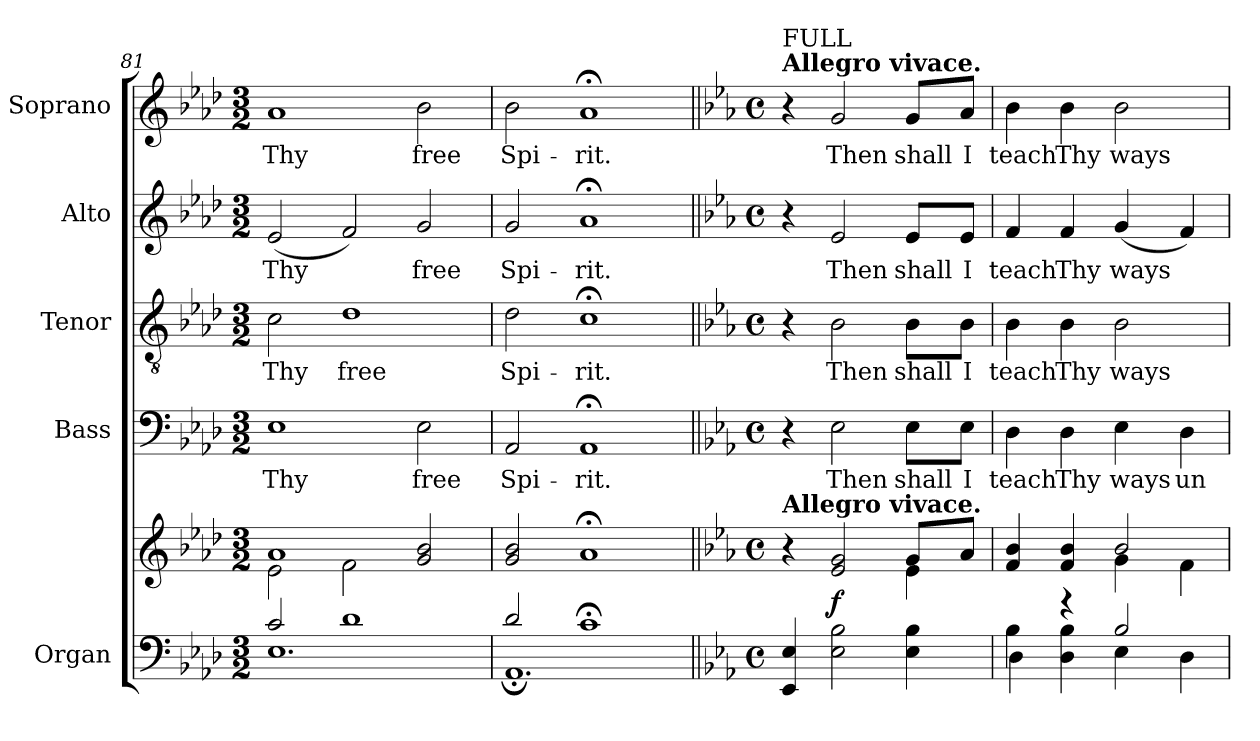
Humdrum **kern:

**kern	**kern	**dynam	**kern	**text	**kern	**text	**kern	**text	**kern	**text
*part5	*part5	*part5	*part4	*part4	*part3	*part3	*part2	*part2	*part1	*part1
*staff6	*staff5	*staff5/6	*staff4	*staff4	*staff3	*staff3	*staff2	*staff2	*staff1	*staff1
*I"Organ	*	*	*I"Bass	*	*I"Tenor	*	*I"Alto	*	*I"Soprano	*
*I'Org.	*	*	*I'B.	*	*I'T.	*	*I'A.	*	*I'S.	*
*clefF4	*clefG2	*	*clefF4	*	*clefGv2	*	*clefG2	*	*clefG2	*
*	*	*	*	*	*ITrd7c12	*	*	*	*	*
*k[b-e-a-d-]	*k[b-e-a-d-]	*	*k[b-e-a-d-]	*	*k[b-e-a-d-]	*	*k[b-e-a-d-]	*	*k[b-e-a-d-]	*
*A-:	*A-:	*	*A-:	*	*A-:	*	*A-:	*	*A-:	*
*M3/2	*M3/2	*	*M3/2	*	*M3/2	*	*M3/2	*	*M3/2	*
=81	=81	=81	=81	=81	=81	=81	=81	=81	=81	=81
*^	*^	*	*	*	*	*	*	*	*	*
!	!	!	!	!	!	!LO:LY:b:color=#000000	!	!	!	!	!	!
!	!	!	!	!	!	!	!	!LO:LY:b:color=#000000	!	!	!	!
!	!	!	!	!	!	!	!	!	!	!LO:LY:b:color=#000000	!	!
!	!	!	!	!	!	!	!	!	!	!	!	!LO:LY:b:color=#000000
2ci/	1.E-i	1a-i	2e-i\	.	1E-i	Thy	2Ci\	Thy	(2e-i/	Thy	1a-i	Thy
!	!	!	!	!	!	!	!	!LO:LY:b:color=#000000	!	!	!	!
1d-i	.	.	2fi\	.	.	.	1D-i	free	2fi/)	.	.	.
!	!	!	!	!	!	!LO:LY:b:color=#000000	!	!	!	!	!	!
!	!	!	!	!	!	!	!	!	!	!LO:LY:b:color=#000000	!	!
!	!	!	!	!	!	!	!	!	!	!	!	!LO:LY:b:color=#000000
.	.	2gi/ 2b-i	2ryy	.	2E-i\	free	.	.	2gi/	free	2b-i\	free
*	*	*v	*v	*	*	*	*	*	*	*	*	*
=82	=82	=82	=82	=82	=82	=82	=82	=82	=82	=82	=82
*	*	*^	*	*	*	*	*	*	*	*	*
!	!	!	!	!	!	!LO:LY:b:color=#000000	!	!	!	!	!	!
*	*	*v	*v	*	*	*	*	*	*	*	*	*
*	*	*^	*	*	*	*	*	*	*	*	*
!	!	!	!	!	!	!	!	!LO:LY:b:color=#000000	!	!	!	!
*	*	*v	*v	*	*	*	*	*	*	*	*	*
*	*	*^	*	*	*	*	*	*	*	*	*
!	!	!	!	!	!	!	!	!	!	!LO:LY:b:color=#000000	!	!
*	*	*v	*v	*	*	*	*	*	*	*	*	*
*	*	*^	*	*	*	*	*	*	*	*	*
!	!	!	!	!	!	!	!	!	!	!	!	!LO:LY:b:color=#000000
*	*	*v	*v	*	*	*	*	*	*	*	*	*
2d-i/	1.AA-;i	2gi/ 2b-i	.	2AA-i/	Spi-	2D-i\	Spi-	2gi/	Spi-	2b-i\	Spi-
!	!	!	!	!	!LO:LY:b:color=#000000	!	!	!	!	!	!
!	!	!	!	!	!	!	!LO:LY:b:color=#000000	!	!	!	!
!	!	!	!	!	!	!	!	!	!LO:LY:b:color=#000000	!	!
!	!	!	!	!	!	!	!	!	!	!	!LO:LY:b:color=#000000
1c;i	.	1a-;i	.	1AA-;i	-rit.	1C;i	-rit.	1a-;i	-rit.	1a-;i	-rit.
*v	*v	*	*	*	*	*	*	*	*	*	*
!!LO:LB:g=z
=83||	=83||	=83||	=83||	=83||	=83||	=83||	=83||	=83||	=83||	=83||
*k[b-e-a-]	*k[b-e-a-]	*	*k[b-e-a-]	*	*k[b-e-a-]	*	*k[b-e-a-]	*	*k[b-e-a-]	*
*E-:	*E-:	*	*E-:	*	*E-:	*	*E-:	*	*E-:	*
*M4/4	*M4/4	*	*M4/4	*	*M4/4	*	*M4/4	*	*M4/4	*
*met(c)	*met(c)	*	*met(c)	*	*met(c)	*	*met(c)	*	*met(c)	*
*	*MM120	*	*	*	*	*	*	*	*MM120	*
*	*^	*	*	*	*	*	*	*	*	*
!	!	!	!	!	!	!	!	!	!	!LO:TX:a:B:t=Allegro vivace.	!
!	!	!	!	!	!	!	!	!	!	!LO:TX:a:t=FULL	!
!	!LO:TX:a:B:t=Allegro vivace.	!	!	!	!	!	!	!	!	!	!
4EE-i/ 4E-i	4r	2.ryy	.	4r	.	4r	.	4r	.	4r	.
!	!	!	!	!	!LO:LY:b:color=#000000	!	!	!	!	!	!
!	!	!	!	!	!	!	!LO:LY:b:color=#000000	!	!	!	!
!	!	!	!	!	!	!	!	!	!LO:LY:b:color=#000000	!	!
!	!	!	!	!	!	!	!	!	!	!	!LO:LY:b:color=#000000
2E-i\ 2B-i	2e-i/ 2gi	.	f	2E-i\	Then	2BB-i\	Then	2e-i/	Then	2gi/	Then
!	!	!	!	!	!LO:LY:b:color=#000000	!	!	!	!	!	!
!	!	!	!	!	!	!	!LO:LY:b:color=#000000	!	!	!	!
!	!	!	!	!	!	!	!	!	!LO:LY:b:color=#000000	!	!
!	!	!	!	!	!	!	!	!	!	!	!LO:LY:b:color=#000000
4E-i\ 4B-i	8gi/L	4e-i\	.	8E-i\L	shall	8BB-i\L	shall	8e-i/L	shall	8gi/L	shall
!	!	!	!	!	!LO:LY:b:color=#000000	!	!	!	!	!	!
!	!	!	!	!	!	!	!LO:LY:b:color=#000000	!	!	!	!
!	!	!	!	!	!	!	!	!	!LO:LY:b:color=#000000	!	!
*	*MM132	*	*	*	*	*	*	*	*	*MM132	*
!	!	!	!	!	!	!	!	!	!	!	!LO:LY:b:color=#000000
.	8a-i/J	.	.	8E-i\J	I	8BB-i\J	I	8e-i/J	I	8a-i/J	I
=84	=84	=84	=84	=84	=84	=84	=84	=84	=84	=84	=84
*^	*	*	*	*	*	*	*	*	*	*	*
!	!	!	!	!	!	!LO:LY:b:color=#000000	!	!	!	!	!	!
!	!	!	!	!	!	!	!	!LO:LY:b:color=#000000	!	!	!	!
!	!	!	!	!	!	!	!	!	!	!LO:LY:b:color=#000000	!	!
!	!	!	!	!	!	!	!	!	!	!	!	!LO:LY:b:color=#000000
4B-i\	4Di\	4fi/ 4b-i	2ryy	.	4Di\	teach	4BB-i\	teach	4fi/	teach	4b-i\	teach
!	!	!	!	!	!	!LO:LY:b:color=#000000	!	!	!	!	!	!
!	!	!	!	!	!	!	!	!LO:LY:b:color=#000000	!	!	!	!
!	!	!	!	!	!	!	!	!	!	!LO:LY:b:color=#000000	!	!
!	!	!	!	!	!	!	!	!	!	!	!	!LO:LY:b:color=#000000
4r	4Di\ 4B-i	4fi/ 4b-i	.	.	4Di\	Thy	4BB-i\	Thy	4fi/	Thy	4b-i\	Thy
!	!	!	!	!	!	!LO:LY:b:color=#000000	!	!	!	!	!	!
!	!	!	!	!	!	!	!	!LO:LY:b:color=#000000	!	!	!	!
!	!	!	!	!	!	!	!	!	!	!LO:LY:b:color=#000000	!	!
!	!	!	!	!	!	!	!	!	!	!	!	!LO:LY:b:color=#000000
2B-i/	4E-i\	2b-i/	4gi\	.	4E-i\	ways	2BB-i\	ways	(4gi/	ways	2b-i\	ways
!	!	!	!	!	!	!LO:LY:b:color=#000000	!	!	!	!	!	!
.	4Di\	.	4fi\	.	4Di\	un-	.	.	4fi/)	.	.	.
*v	*v	*	*	*	*	*	*	*	*	*	*	*
*	*v	*v	*	*	*	*	*	*	*	*	*
=	=	=	=	=	=	=	=	=	=	=
*-	*-	*-	*-	*-	*-	*-	*-	*-	*-	*-
